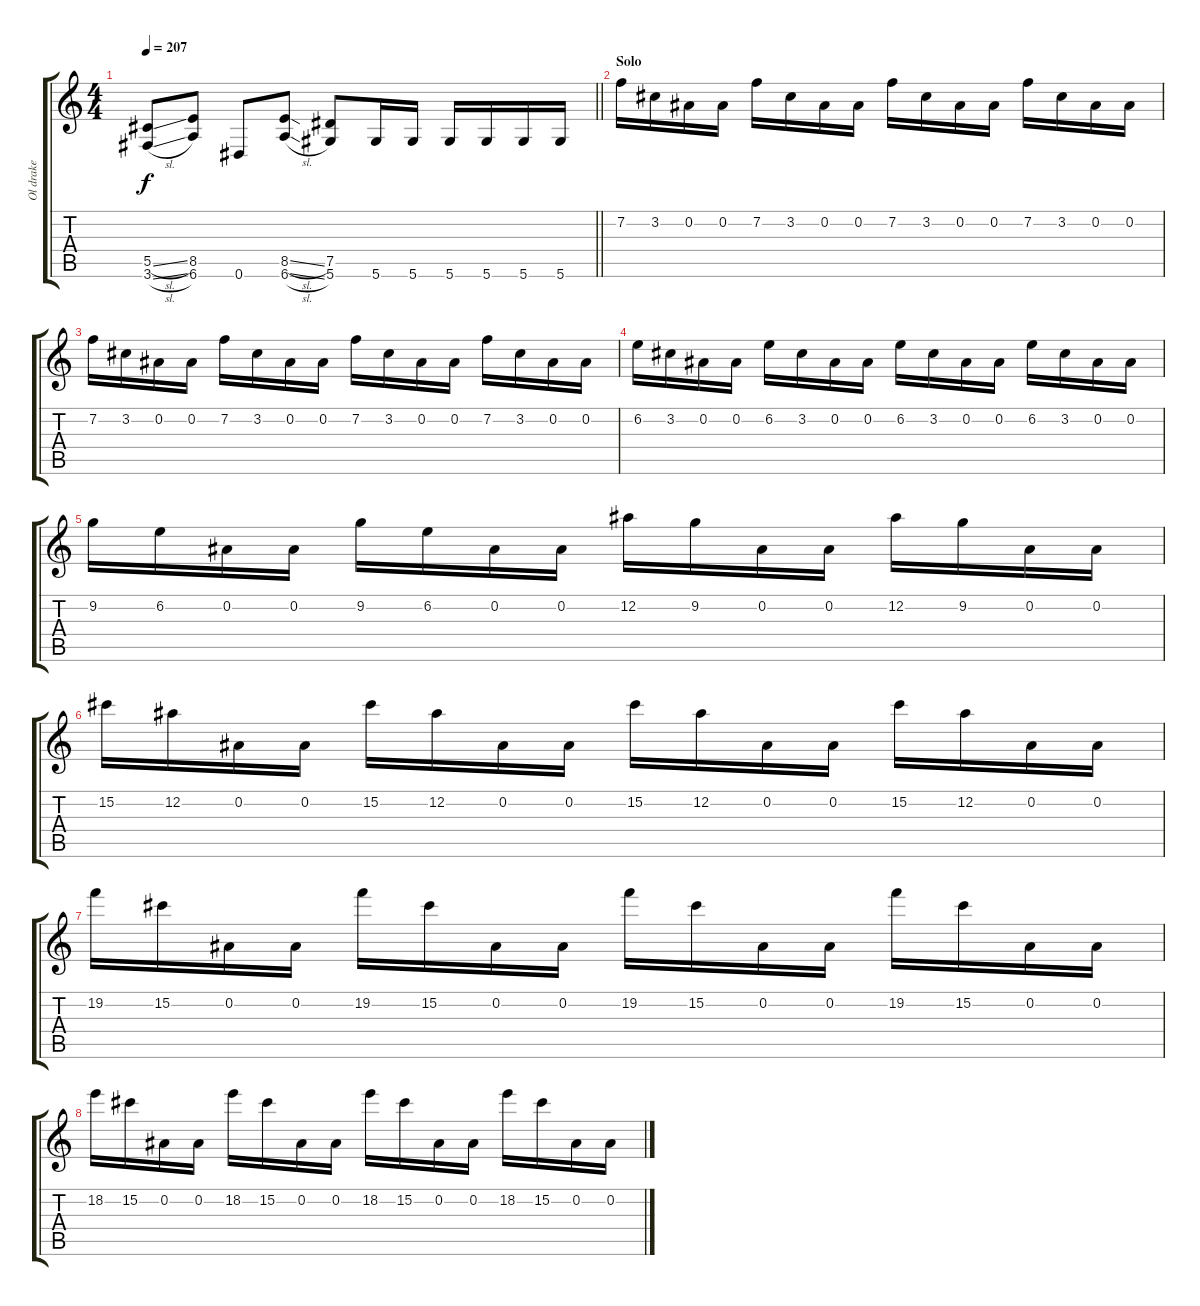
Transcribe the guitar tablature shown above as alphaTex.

\track ("Ol drake" "Ol drake") {instrument distortionguitar}
\staff {score tabs}
\tuning (Eb4 Bb3 Gb3 Db3 Ab2 Eb2) {hide}
\ts (4 4)
\tempo 207
\clef g2
\barLineRight lightlight
\ks c
(5.5{sl} 3.6{sl}).8{dy f} (8.5 6.6).8 0.6.8 (8.5{sl} 6.6{sl}).8 (7.5 5.6).8 5.6.16 5.6.16 5.6.16 5.6.16 5.6.16 5.6.16 |
\section ("" "Solo")
7.2.16 3.2.16 0.2.16 0.2.16 7.2.16 3.2.16 0.2.16 0.2.16 7.2.16 3.2.16 0.2.16 0.2.16 7.2.16 3.2.16 0.2.16 0.2.16 |
7.2.16 3.2.16 0.2.16 0.2.16 7.2.16 3.2.16 0.2.16 0.2.16 7.2.16 3.2.16 0.2.16 0.2.16 7.2.16 3.2.16 0.2.16 0.2.16 |
6.2.16 3.2.16 0.2.16 0.2.16 6.2.16 3.2.16 0.2.16 0.2.16 6.2.16 3.2.16 0.2.16 0.2.16 6.2.16 3.2.16 0.2.16 0.2.16 |
9.2.16 6.2.16 0.2.16 0.2.16 9.2.16 6.2.16 0.2.16 0.2.16 12.2.16 9.2.16 0.2.16 0.2.16 12.2.16 9.2.16 0.2.16 0.2.16 |
15.2.16 12.2.16 0.2.16 0.2.16 15.2.16 12.2.16 0.2.16 0.2.16 15.2.16 12.2.16 0.2.16 0.2.16 15.2.16 12.2.16 0.2.16 0.2.16 |
19.2.16 15.2.16 0.2.16 0.2.16 19.2.16 15.2.16 0.2.16 0.2.16 19.2.16 15.2.16 0.2.16 0.2.16 19.2.16 15.2.16 0.2.16 0.2.16 |
18.2.16 15.2.16 0.2.16 0.2.16 18.2.16 15.2.16 0.2.16 0.2.16 18.2.16 15.2.16 0.2.16 0.2.16 18.2.16 15.2.16 0.2.16 0.2.16
